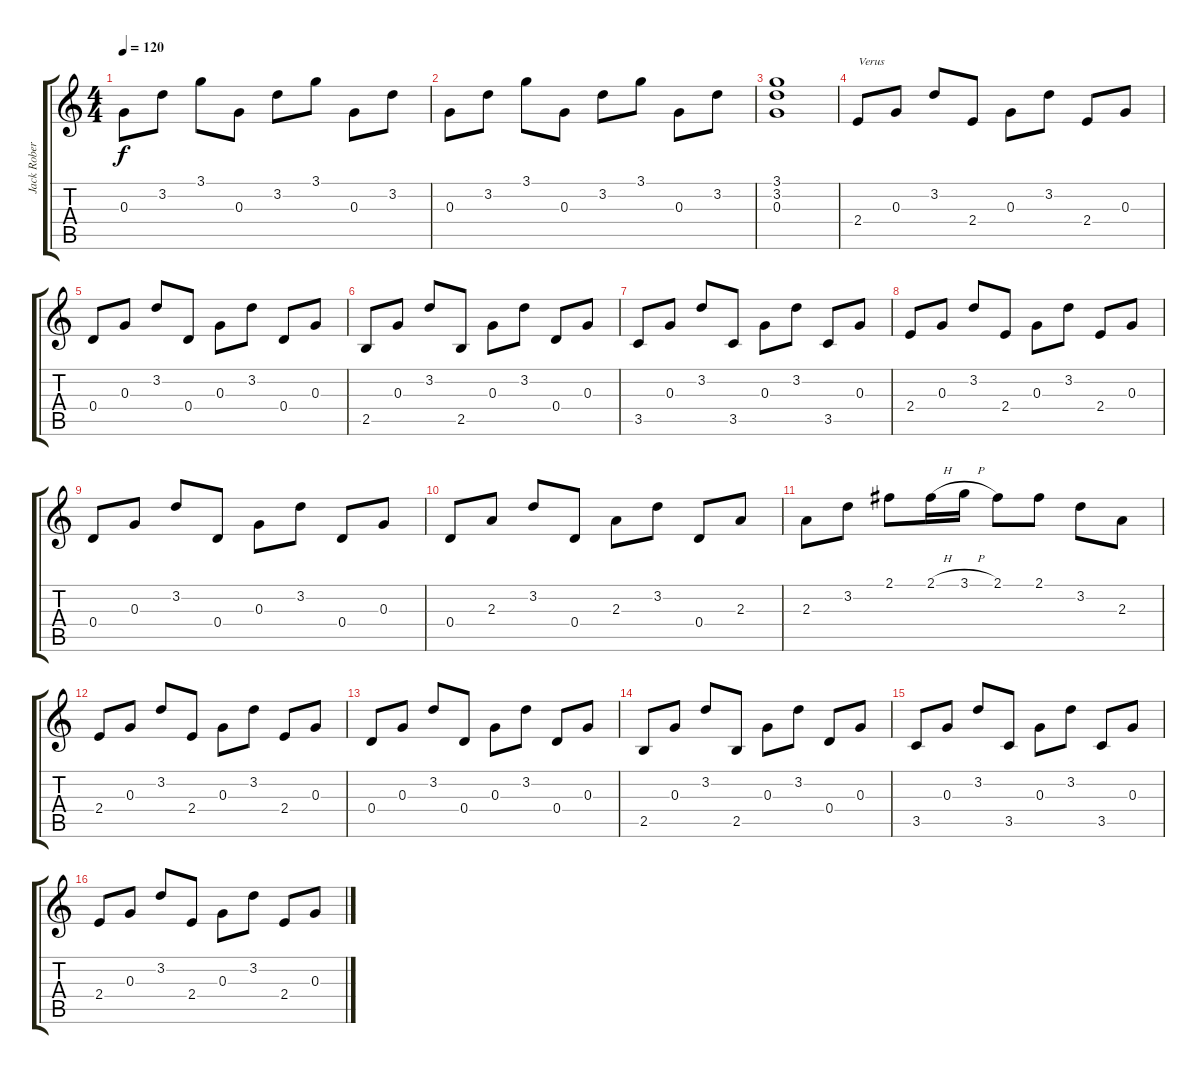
\track ("Jack Roberts/ James Corkich" "Jack Rober") {instrument acousticguitarsteel}
\staff {score tabs}
\tuning (E4 B3 G3 D3 A2 E2) {hide}
\ts (4 4)
\tempo 120
\clef g2
\ks c
0.3.8{dy f} 3.2.8 3.1.8 0.3.8 3.2.8 3.1.8 0.3.8 3.2.8 |
0.3.8 3.2.8 3.1.8 0.3.8 3.2.8 3.1.8 0.3.8 3.2.8 |
(3.1 3.2 0.3).1 |
2.4.8{txt "Verus"} 0.3.8 3.2.8 2.4.8 0.3.8 3.2.8 2.4.8 0.3.8 |
0.4.8 0.3.8 3.2.8 0.4.8 0.3.8 3.2.8 0.4.8 0.3.8 |
2.5.8 0.3.8 3.2.8 2.5.8 0.3.8 3.2.8 0.4.8 0.3.8 |
3.5.8 0.3.8 3.2.8 3.5.8 0.3.8 3.2.8 3.5.8 0.3.8 |
2.4.8 0.3.8 3.2.8 2.4.8 0.3.8 3.2.8 2.4.8 0.3.8 |
0.4.8 0.3.8 3.2.8 0.4.8 0.3.8 3.2.8 0.4.8 0.3.8 |
0.4.8 2.3.8 3.2.8 0.4.8 2.3.8 3.2.8 0.4.8 2.3.8 |
2.3.8 3.2.8 2.1.8 2.1{h}.16 3.1{h}.16 2.1.8 2.1.8 3.2.8 2.3.8 |
2.4.8 0.3.8 3.2.8 2.4.8 0.3.8 3.2.8 2.4.8 0.3.8 |
0.4.8 0.3.8 3.2.8 0.4.8 0.3.8 3.2.8 0.4.8 0.3.8 |
2.5.8 0.3.8 3.2.8 2.5.8 0.3.8 3.2.8 0.4.8 0.3.8 |
3.5.8 0.3.8 3.2.8 3.5.8 0.3.8 3.2.8 3.5.8 0.3.8 |
2.4.8 0.3.8 3.2.8 2.4.8 0.3.8 3.2.8 2.4.8 0.3.8
